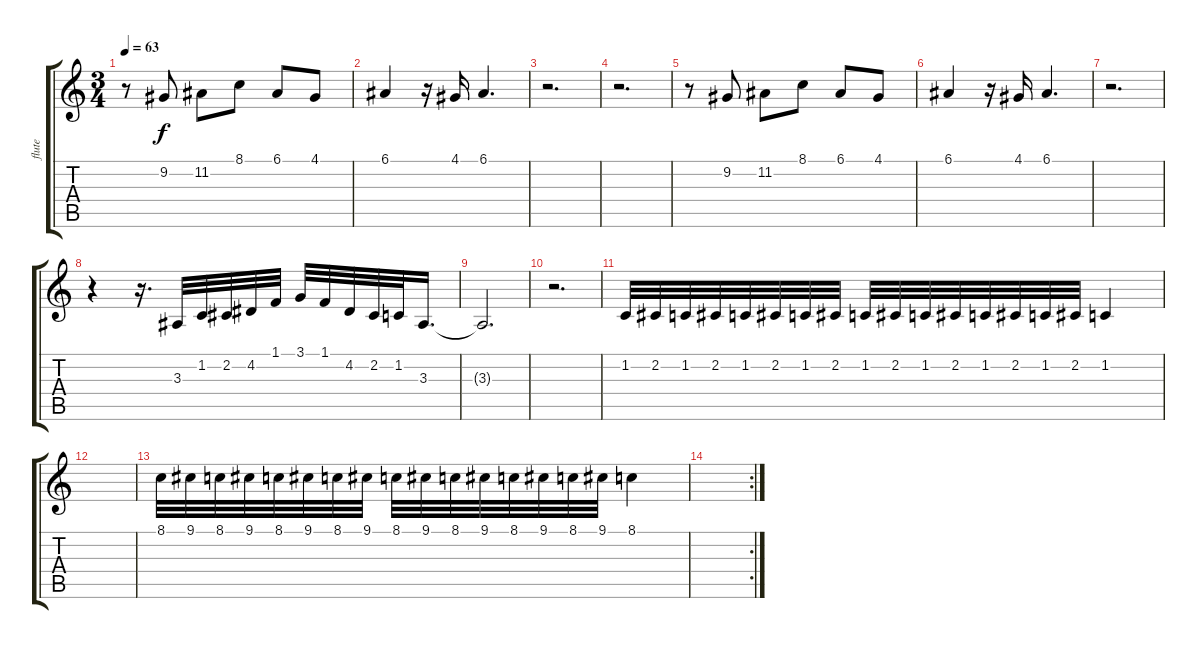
\track ("flute" "flute") {instrument piccolo}
\staff {score tabs}
\tuning (E4 B3 G3 D3 A2 E2) {hide}
\ts (3 4)
\tempo 63
\clef g2
\ks c
r.8{dy f} 9.2.8 11.2.8 8.1.8 6.1.8 4.1.8 |
6.1.4 r.16 4.1.16 6.1.4{d} |
r.2{d} |
r.2{d} |
r.8 9.2.8 11.2.8 8.1.8 6.1.8 4.1.8 |
6.1.4 r.16 4.1.16 6.1.4{d} |
r.2{d} |
r.4 r.16{d} 3.3.32 1.2.32 2.2.32 4.2.32 1.1.32 3.1.32 1.1.32 4.2.32 2.2.32 1.2.32 3.3.16{d} |
3.3{t}.2{d} |
r.2{d} |
1.2.32 2.2.32 1.2.32 2.2.32 1.2.32 2.2.32 1.2.32 2.2.32 1.2.32 2.2.32 1.2.32 2.2.32 1.2.32 2.2.32 1.2.32 2.2.32 1.2.4 |
|
8.1.32 9.1.32 8.1.32 9.1.32 8.1.32 9.1.32 8.1.32 9.1.32 8.1.32 9.1.32 8.1.32 9.1.32 8.1.32 9.1.32 8.1.32 9.1.32 8.1.4 |
\rc 2
